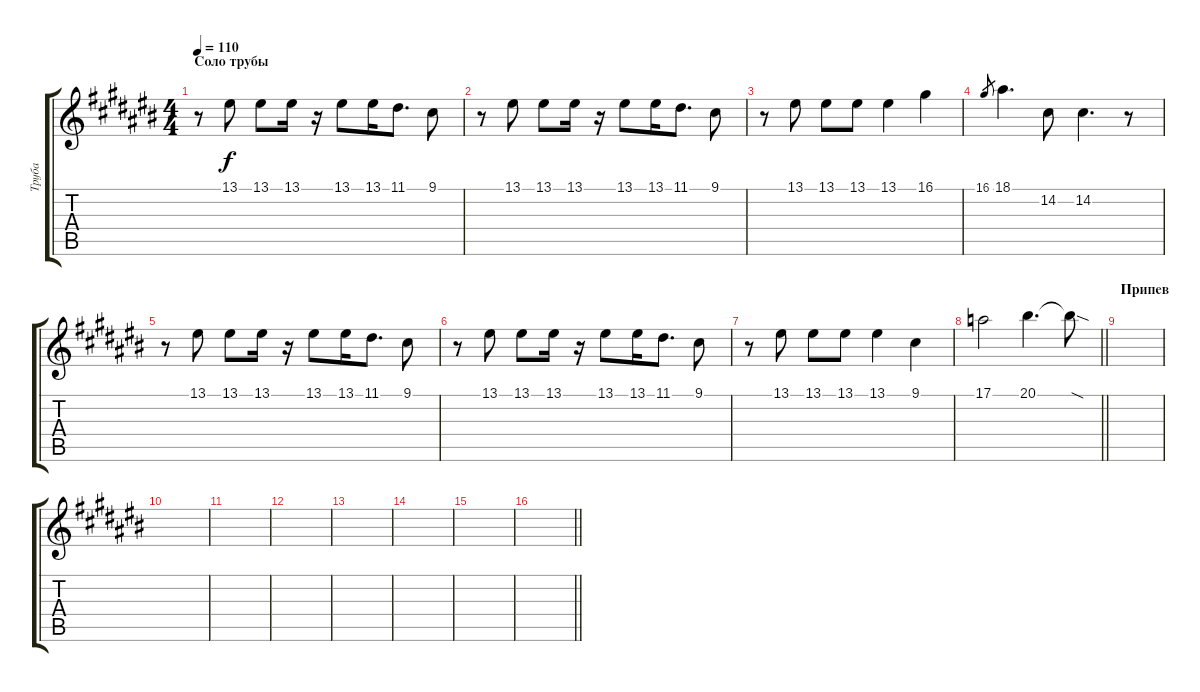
\track ("Труба" "Труба") {instrument trumpet}
\staff {score tabs}
\tuning (E4 B3 G3 D3 A2 E2) {hide}
\ts (4 4)
\section ("" "Соло трубы")
\tempo 110
\clef g2
\ks a#minor
r.8{dy f} 13.1.8 13.1.8 13.1.16 r.16 13.1.8 13.1.16 11.1.8{d} 9.1.8 |
r.8 13.1.8 13.1.8 13.1.16 r.16 13.1.8 13.1.16 11.1.8{d} 9.1.8 |
r.8 13.1.8 13.1.8 13.1.8 13.1.4 16.1.4 |
16.1.8{gr} 18.1.4{d} 14.2.8 14.2.4{d} r.8 |
r.8 13.1.8 13.1.8 13.1.16 r.16 13.1.8 13.1.16 11.1.8{d} 9.1.8 |
r.8 13.1.8 13.1.8 13.1.16 r.16 13.1.8 13.1.16 11.1.8{d} 9.1.8 |
r.8 13.1.8 13.1.8 13.1.8 13.1.4 9.1.4 |
\barLineRight lightlight
17.1.2 20.1.4{d} 20.1{sod t}.8 |
\section ("" "Припев")
|
|
|
|
|
|
|
\barLineRight lightlight
